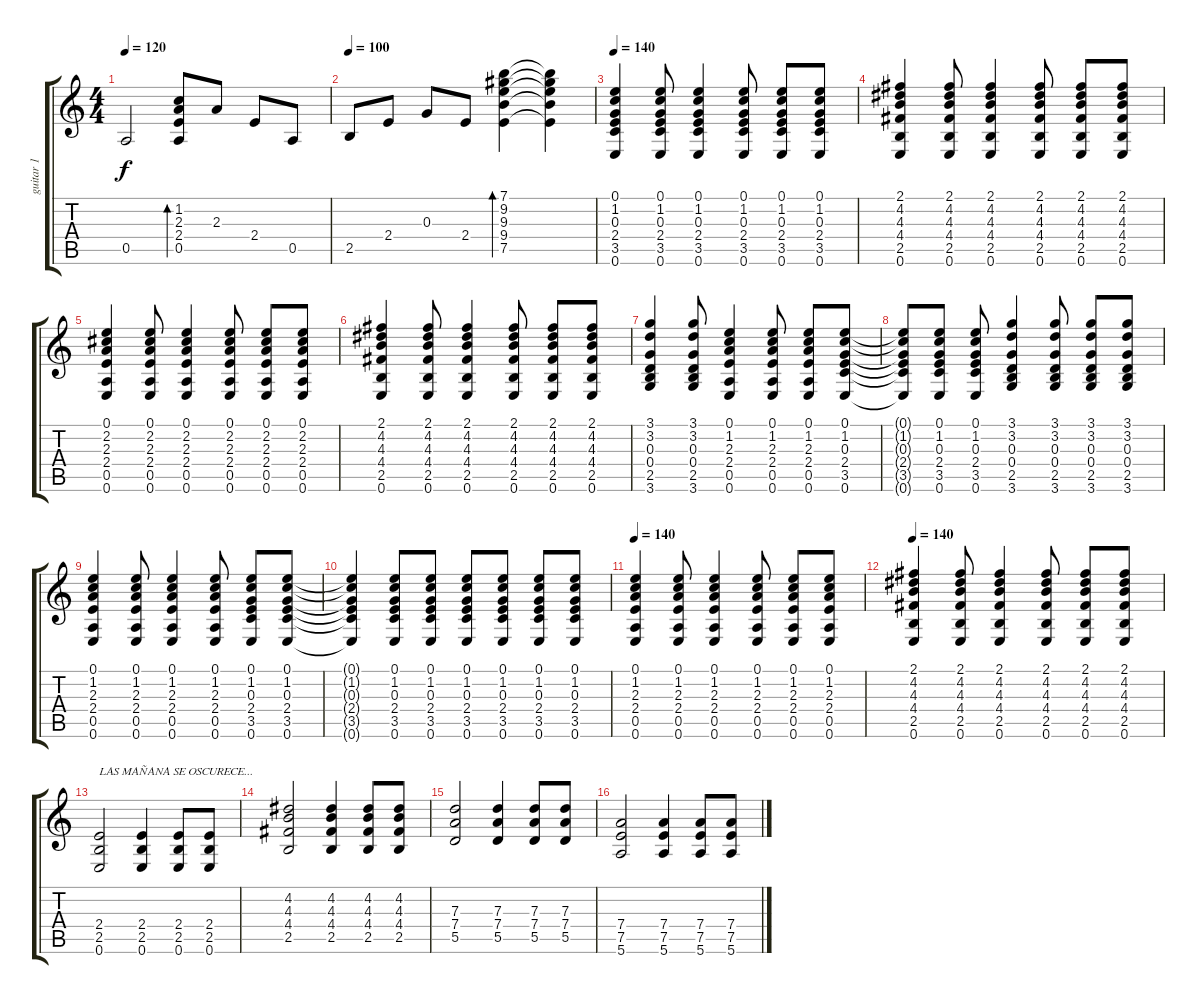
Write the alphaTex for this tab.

\track ("guitar 1" "guitar 1") {instrument acousticguitarnylon}
\staff {score tabs}
\tuning (E4 B3 G3 D3 A2 E2) {hide}
\ts (4 4)
\tempo 120
\clef g2
\ks c
0.5.2{dy f} (1.2 2.3 2.4 0.5).8{bd 480} 2.3.8 2.4.8 0.5.8 |
\tempo 100
2.5.8 2.4.8 0.3.8 2.4.8 (7.1 9.2 9.3 9.4 7.5).4{bd 480} (7.1{t} 9.2{t} 9.3{t} 9.4{t} 7.5{t}).4 |
\tempo 140
(0.1 1.2 0.3 2.4 3.5 0.6).4 (0.1 1.2 0.3 2.4 3.5 0.6).8 (0.1 1.2 0.3 2.4 3.5 0.6).4 (0.1 1.2 0.3 2.4 3.5 0.6).8 (0.1 1.2 0.3 2.4 3.5 0.6).8 (0.1 1.2 0.3 2.4 3.5 0.6).8 |
(2.1 4.2 4.3 4.4 2.5 0.6).4 (2.1 4.2 4.3 4.4 2.5 0.6).8 (2.1 4.2 4.3 4.4 2.5 0.6).4 (2.1 4.2 4.3 4.4 2.5 0.6).8 (2.1 4.2 4.3 4.4 2.5 0.6).8 (2.1 4.2 4.3 4.4 2.5 0.6).8 |
(0.1 2.2 2.3 2.4 0.5 0.6).4 (0.1 2.2 2.3 2.4 0.5 0.6).8 (0.1 2.2 2.3 2.4 0.5 0.6).4 (0.1 2.2 2.3 2.4 0.5 0.6).8 (0.1 2.2 2.3 2.4 0.5 0.6).8 (0.1 2.2 2.3 2.4 0.5 0.6).8 |
(2.1 4.2 4.3 4.4 2.5 0.6).4 (2.1 4.2 4.3 4.4 2.5 0.6).8 (2.1 4.2 4.3 4.4 2.5 0.6).4 (2.1 4.2 4.3 4.4 2.5 0.6).8 (2.1 4.2 4.3 4.4 2.5 0.6).8 (2.1 4.2 4.3 4.4 2.5 0.6).8 |
(3.1 3.2 0.3 0.4 2.5 3.6).4 (3.1 3.2 0.3 0.4 2.5 3.6).8 (0.1 1.2 2.3 2.4 0.5 0.6).4 (0.1 1.2 2.3 2.4 0.5 0.6).8 (0.1 1.2 2.3 2.4 0.5 0.6).8 (0.1 1.2 0.3 2.4 3.5 0.6).8 |
(0.1{t} 1.2{t} 0.3{t} 2.4{t} 3.5{t} 0.6{t}).8 (0.1 1.2 0.3 2.4 3.5 0.6).8 (0.1 1.2 0.3 2.4 3.5 0.6).8 (3.1 3.2 0.3 0.4 2.5 3.6).4 (3.1 3.2 0.3 0.4 2.5 3.6).8 (3.1 3.2 0.3 0.4 2.5 3.6).8 (3.1 3.2 0.3 0.4 2.5 3.6).8 |
(0.1 1.2 2.3 2.4 0.5 0.6).4 (0.1 1.2 2.3 2.4 0.5 0.6).8 (0.1 1.2 2.3 2.4 0.5 0.6).4 (0.1 1.2 2.3 2.4 0.5 0.6).8 (0.1 1.2 0.3 2.4 3.5 0.6).8 (0.1 1.2 0.3 2.4 3.5 0.6).8 |
(0.1{t} 1.2{t} 0.3{t} 2.4{t} 3.5{t} 0.6{t}).4 (0.1 1.2 0.3 2.4 3.5 0.6).8 (0.1 1.2 0.3 2.4 3.5 0.6).8 (0.1 1.2 0.3 2.4 3.5 0.6).8 (0.1 1.2 0.3 2.4 3.5 0.6).8 (0.1 1.2 0.3 2.4 3.5 0.6).8 (0.1 1.2 0.3 2.4 3.5 0.6).8 |
\tempo 140
(0.1 1.2 2.3 2.4 0.5 0.6).4 (0.1 1.2 2.3 2.4 0.5 0.6).8 (0.1 1.2 2.3 2.4 0.5 0.6).4 (0.1 1.2 2.3 2.4 0.5 0.6).8 (0.1 1.2 2.3 2.4 0.5 0.6).8 (0.1 1.2 2.3 2.4 0.5 0.6).8 |
\tempo 140
(2.1 4.2 4.3 4.4 2.5 0.6).4 (2.1 4.2 4.3 4.4 2.5 0.6).8 (2.1 4.2 4.3 4.4 2.5 0.6).4 (2.1 4.2 4.3 4.4 2.5 0.6).8 (2.1 4.2 4.3 4.4 2.5 0.6).8 (2.1 4.2 4.3 4.4 2.5 0.6).8 |
(2.4 2.5 0.6).2{txt "LAS MAÑANA SE OSCURECE..."} (2.4 2.5 0.6).4 (2.4 2.5 0.6).8 (2.4 2.5 0.6).8 |
(4.2 4.3 4.4 2.5).2 (4.2 4.3 4.4 2.5).4 (4.2 4.3 4.4 2.5).8 (4.2 4.3 4.4 2.5).8 |
(7.3 7.4 5.5).2 (7.3 7.4 5.5).4 (7.3 7.4 5.5).8 (7.3 7.4 5.5).8 |
(7.4 7.5 5.6).2 (7.4 7.5 5.6).4 (7.4 7.5 5.6).8 (7.4 7.5 5.6).8
